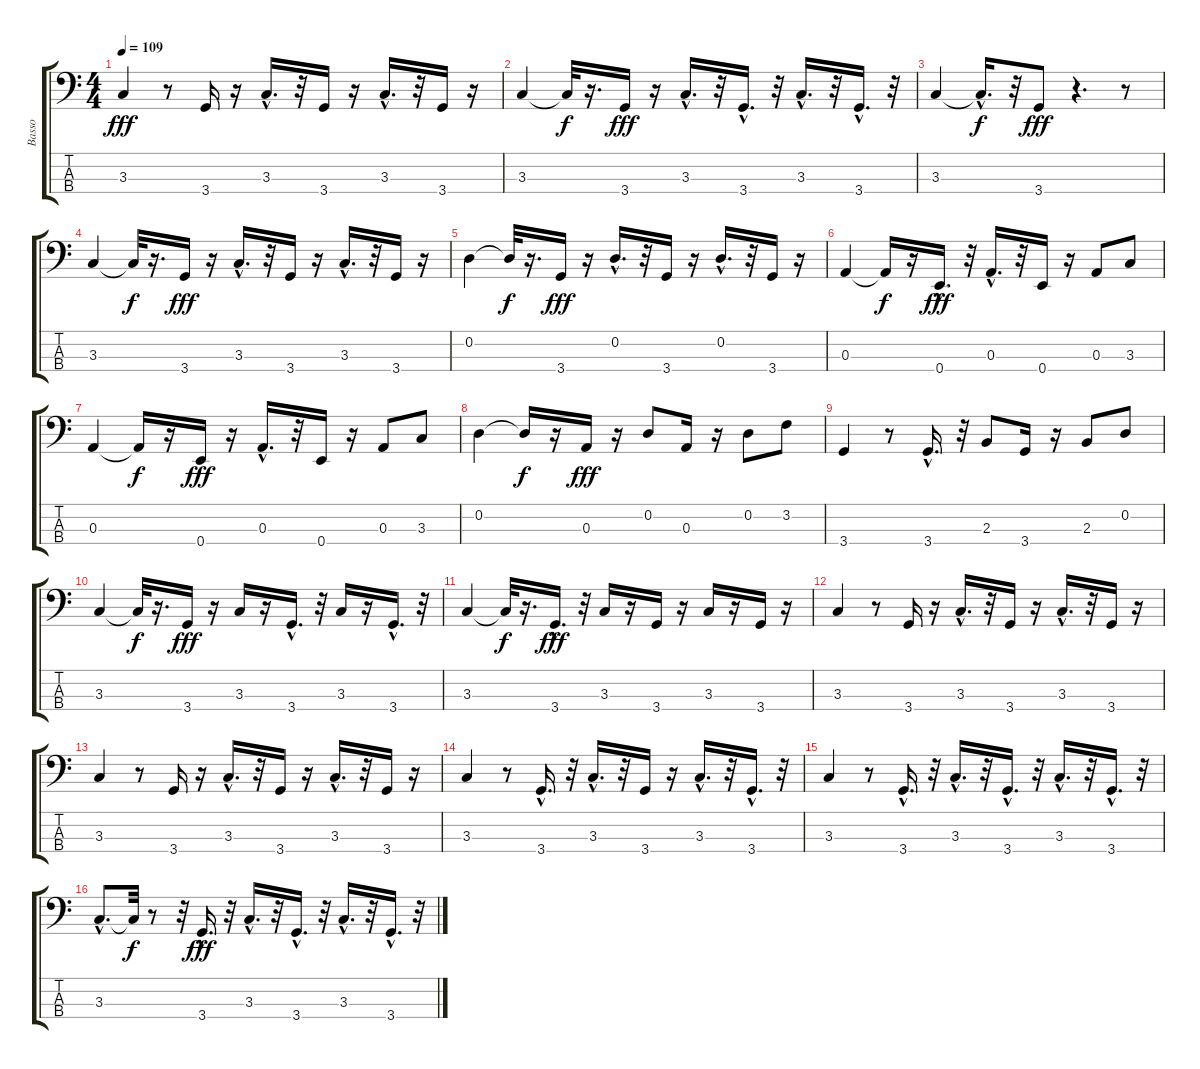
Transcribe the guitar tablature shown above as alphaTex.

\track ("Basso" "Basso") {instrument electricbassfinger}
\staff {score tabs}
\tuning (G2 D2 A1 E1) {hide}
\ts (4 4)
\tempo 109
\clef f4
\ks c
3.3.4{dy fff} r.8 3.4.16 r.16 3.3{hac}.16{d} r.32 3.4.16 r.16 3.3{hac}.16{d} r.32 3.4.16 r.16 |
3.3.4 3.3{t}.32{dy f} r.16{d} 3.4.16{dy fff} r.16 3.3{hac}.16{d} r.32 3.4{hac}.16{d} r.32 3.3{hac}.16{d} r.32 3.4{hac}.16{d} r.32 |
3.3.4 3.3{hac t}.16{d dy f} r.32 3.4.8{dy fff} r.4{d} r.8 |
3.3.4 3.3{t}.32{dy f} r.16{d} 3.4.16{dy fff} r.16 3.3{hac}.16{d} r.32 3.4.16 r.16 3.3{hac}.16{d} r.32 3.4.16 r.16 |
0.2.4 0.2{t}.32{dy f} r.16{d} 3.4.16{dy fff} r.16 0.2{hac}.16{d} r.32 3.4.16 r.16 0.2{hac}.16{d} r.32 3.4.16 r.16 |
0.3.4 0.3{t}.16{dy f} r.16 0.4{hac}.16{d dy fff} r.32 0.3{hac}.16{d} r.32 0.4.16 r.16 0.3.8 3.3.8 |
0.3.4 0.3{t}.16{dy f} r.16 0.4.16{dy fff} r.16 0.3{hac}.16{d} r.32 0.4.16 r.16 0.3.8 3.3.8 |
0.2.4 0.2{t}.16{dy f} r.16 0.3.16{dy fff} r.16 0.2.8 0.3.16 r.16 0.2.8 3.2.8 |
3.4.4 r.8 3.4{hac}.16{d} r.32 2.3.8 3.4.16 r.16 2.3.8 0.2.8 |
3.3.4 3.3{t}.32{dy f} r.16{d} 3.4.16{dy fff} r.16 3.3.16 r.16 3.4{hac}.16{d} r.32 3.3.16 r.16 3.4{hac}.16{d} r.32 |
3.3.4 3.3{t}.32{dy f} r.16{d} 3.4{hac}.16{d dy fff} r.32 3.3.16 r.16 3.4.16 r.16 3.3.16 r.16 3.4.16 r.16 |
3.3.4 r.8 3.4.16 r.16 3.3{hac}.16{d} r.32 3.4.16 r.16 3.3{hac}.16{d} r.32 3.4.16 r.16 |
3.3.4 r.8 3.4.16 r.16 3.3{hac}.16{d} r.32 3.4.16 r.16 3.3{hac}.16{d} r.32 3.4.16 r.16 |
3.3.4 r.8 3.4{hac}.16{d} r.32 3.3{hac}.16{d} r.32 3.4.16 r.16 3.3{hac}.16{d} r.32 3.4{hac}.16{d} r.32 |
3.3.4 r.8 3.4{hac}.16{d} r.32 3.3{hac}.16{d} r.32 3.4{hac}.16{d} r.32 3.3{hac}.16{d} r.32 3.4{hac}.16{d} r.32 |
3.3{hac}.8{d} 3.3{t}.32{dy f} r.8 r.32 3.4{hac}.16{d dy fff} r.32 3.3{hac}.16{d} r.32 3.4{hac}.16{d} r.32 3.3{hac}.16{d} r.32 3.4{hac}.16{d} r.32
